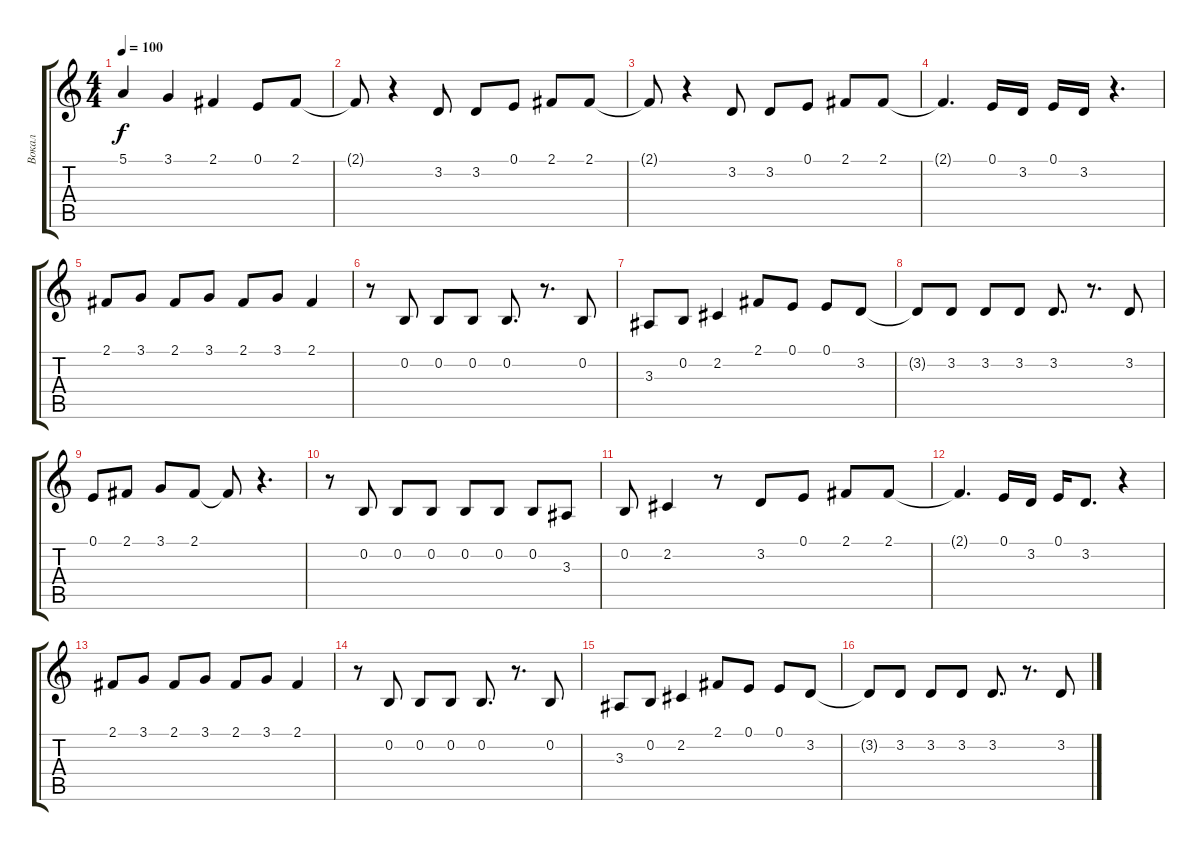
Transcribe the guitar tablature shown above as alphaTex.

\track ("Вокал" "Вокал") {instrument electricgrandpiano}
\staff {score tabs}
\tuning (E4 B3 G3 D3 A2 E2) {hide}
\ts (4 4)
\tempo 100
\clef g2
\ks c
5.1.4{dy f} 3.1.4 2.1.4 0.1.8 2.1.8 |
2.1{t}.8 r.4 3.2.8 3.2.8 0.1.8 2.1.8 2.1.8 |
2.1{t}.8 r.4 3.2.8 3.2.8 0.1.8 2.1.8 2.1.8 |
2.1{t}.4{d} 0.1.16 3.2.16 0.1.16 3.2.16 r.4{d} |
2.1.8 3.1.8 2.1.8 3.1.8 2.1.8 3.1.8 2.1.4 |
r.8 0.2.8 0.2.8 0.2.8 0.2.8{d} r.8{d} 0.2.8 |
3.3.8 0.2.8 2.2.4 2.1.8 0.1.8 0.1.8 3.2.8 |
3.2{t}.8 3.2.8 3.2.8 3.2.8 3.2.8{d} r.8{d} 3.2.8 |
0.1.8 2.1.8 3.1.8 2.1.8 2.1{t}.8 r.4{d} |
r.8 0.2.8 0.2.8 0.2.8 0.2.8 0.2.8 0.2.8 3.3.8 |
0.2.8 2.2.4 r.8 3.2.8 0.1.8 2.1.8 2.1.8 |
2.1{t}.4{d} 0.1.16 3.2.16 0.1.16 3.2.8{d} r.4 |
2.1.8 3.1.8 2.1.8 3.1.8 2.1.8 3.1.8 2.1.4 |
r.8 0.2.8 0.2.8 0.2.8 0.2.8{d} r.8{d} 0.2.8 |
3.3.8 0.2.8 2.2.4 2.1.8 0.1.8 0.1.8 3.2.8 |
3.2{t}.8 3.2.8 3.2.8 3.2.8 3.2.8{d} r.8{d} 3.2.8
